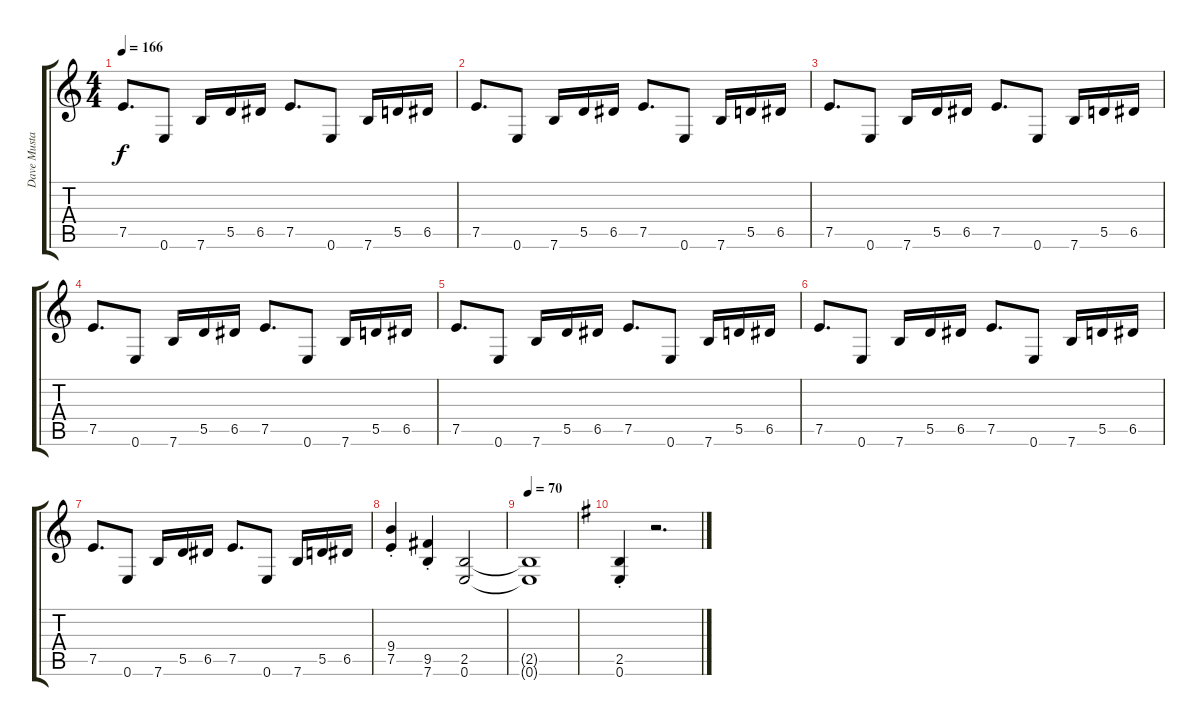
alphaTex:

\track ("Dave Mustaine" "Dave Musta") {instrument distortionguitar}
\staff {score tabs}
\tuning (E4 B3 G3 D3 A2 E2) {hide}
\ts (4 4)
\tempo 166
\clef g2
\ks c
7.5.8{d dy f} 0.6.8 7.6.16 5.5.16 6.5.16 7.5.8{d} 0.6.8 7.6.16 5.5.16 6.5.16 |
7.5.8{d} 0.6.8 7.6.16 5.5.16 6.5.16 7.5.8{d} 0.6.8 7.6.16 5.5.16 6.5.16 |
7.5.8{d} 0.6.8 7.6.16 5.5.16 6.5.16 7.5.8{d} 0.6.8 7.6.16 5.5.16 6.5.16 |
7.5.8{d} 0.6.8 7.6.16 5.5.16 6.5.16 7.5.8{d} 0.6.8 7.6.16 5.5.16 6.5.16 |
7.5.8{d} 0.6.8 7.6.16 5.5.16 6.5.16 7.5.8{d} 0.6.8 7.6.16 5.5.16 6.5.16 |
7.5.8{d} 0.6.8 7.6.16 5.5.16 6.5.16 7.5.8{d} 0.6.8 7.6.16 5.5.16 6.5.16 |
7.5.8{d} 0.6.8 7.6.16 5.5.16 6.5.16 7.5.8{d} 0.6.8 7.6.16 5.5.16 6.5.16 |
(9.4{st} 7.5{st}).4 (9.5{st} 7.6{st}).4 (2.5 0.6).2 |
\tempo 70
(2.5{t} 0.6{t}).1 |
\ks g
(2.5{st} 0.6{st}).4 r.2{d}
